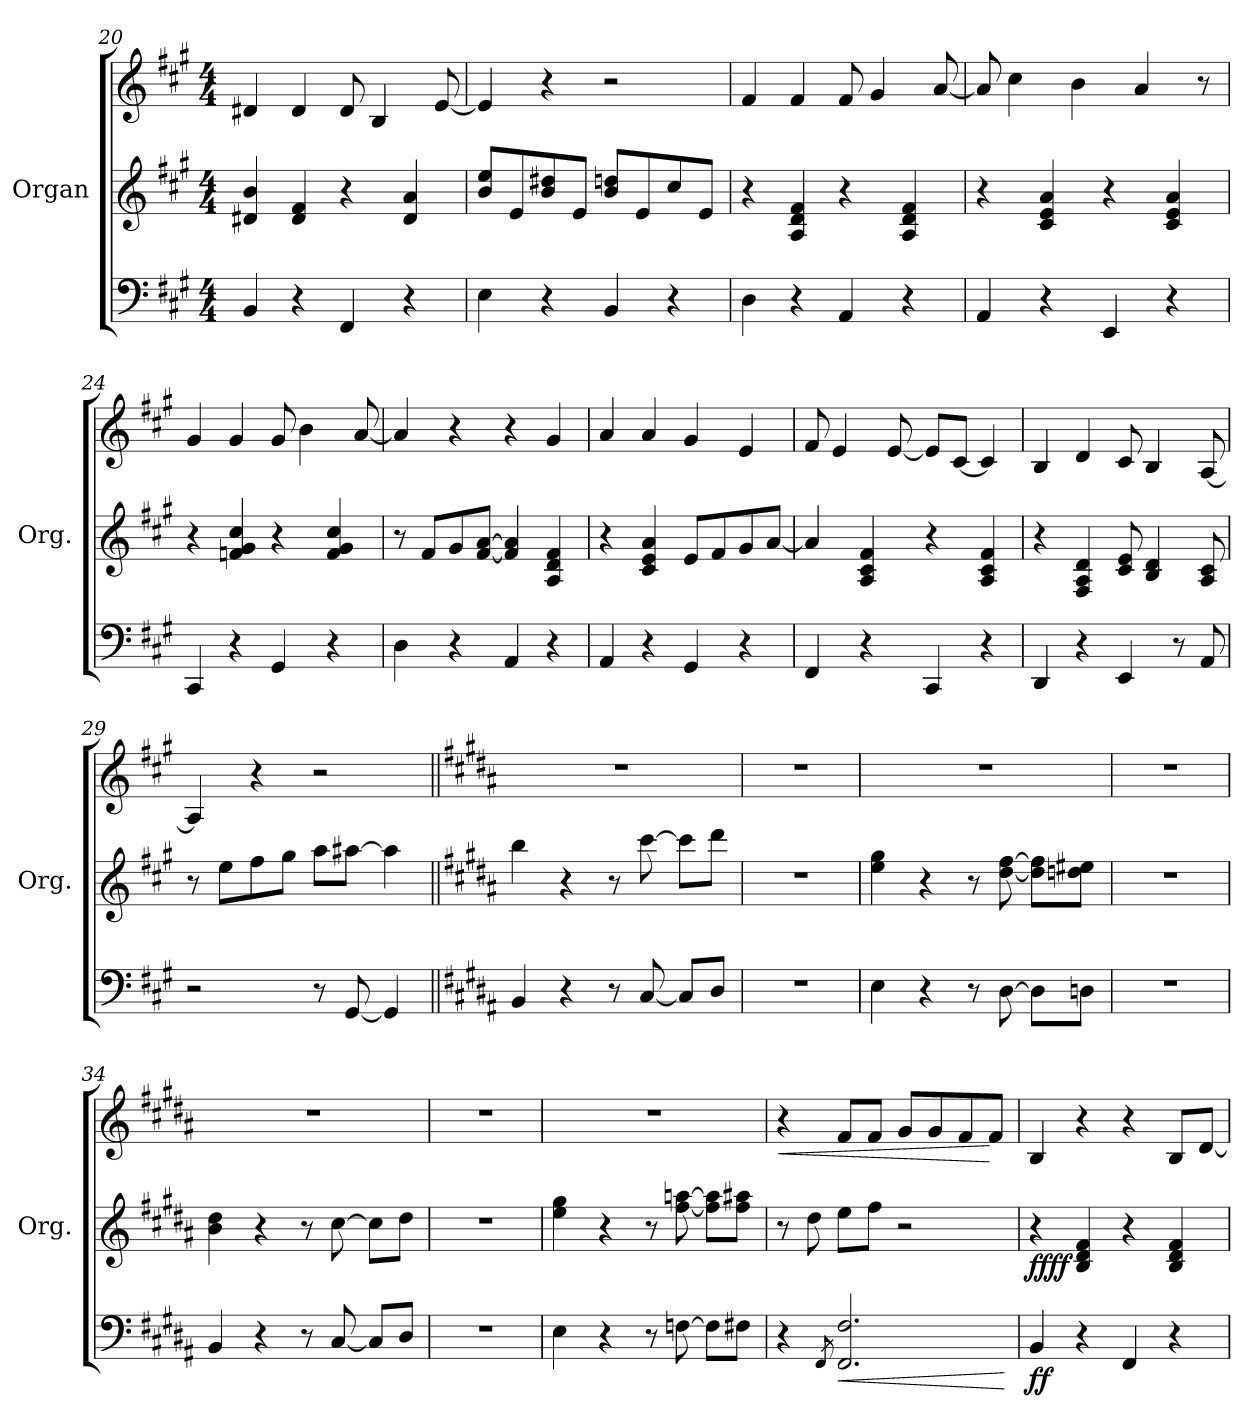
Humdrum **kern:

**kern	**dynam	**kern	**kern	**dynam
*part2	*part2	*part1	*part1	*part1
*staff3	*staff3	*staff2	*staff1	*staff1/2
*	*	*I"Organ	*	*
*	*	*I'Org.	*	*
*clefF4	*	*clefG2	*clefG2	*
*k[f#c#g#]	*	*k[f#c#g#]	*k[f#c#g#]	*
*A:	*	*A:	*A:	*
*M4/4	*	*M4/4	*M4/4	*
=20	=20	=20	=20	=20
4BB/	.	4d#X/ 4b/	4d#X/	.
4r	.	4d#/ 4f#/	4d#/	.
4FF#/	.	4r	8d#/	.
.	.	.	4B/	.
4r	.	4d#/ 4a/	.	.
.	.	.	[8e/	.
=21	=21	=21	=21	=21
4E\	.	8b/ 8ee/L	4e/]	.
.	.	8e/	.	.
4r	.	8b/ 8dd#X/	4r	.
.	.	8e/J	.	.
4BB/	.	8b/ 8ddn/L	2r	.
.	.	8e/	.	.
4r	.	8cc#/	.	.
.	.	8e/J	.	.
=22	=22	=22	=22	=22
4D\	.	4r	4f#/	.
4r	.	4A/ 4d/ 4f#/	4f#/	.
4AA/	.	4r	8f#/	.
.	.	.	4g#/	.
4r	.	4A/ 4d/ 4f#/	.	.
.	.	.	[8a/	.
!!LO:PB:g=z
=23	=23	=23	=23	=23
4AA/	.	4r	8a/]	.
.	.	.	4cc#\	.
4r	.	4c#/ 4e/ 4a/	.	.
.	.	.	4b\	.
4EE/	.	4r	.	.
.	.	.	4a/	.
4r	.	4c#/ 4e/ 4a/	.	.
.	.	.	8r	.
=24	=24	=24	=24	=24
4CC#/	.	4r	4g#/	.
4r	.	4fn/ 4g#/ 4cc#/	4g#/	.
4GG#/	.	4r	8g#/	.
.	.	.	4b\	.
4r	.	4f/ 4g#/ 4cc#/	.	.
.	.	.	[8a/	.
=25	=25	=25	=25	=25
4D\	.	8r	4a/]	.
.	.	8f#/L	.	.
4r	.	8g#/	4r	.
.	.	[8f#/ [8a/J	.	.
4AA/	.	4f#/] 4a/]	4r	.
4r	.	4A/ 4d/ 4f#/	4g#/	.
=26	=26	=26	=26	=26
4AA/	.	4r	4a/	.
4r	.	4c#/ 4e/ 4a/	4a/	.
4GG#/	.	8e/L	4g#/	.
.	.	8f#/	.	.
4r	.	8g#/	4e/	.
.	.	[8a/J	.	.
=27	=27	=27	=27	=27
4FF#/	.	4a/]	8f#/	.
.	.	.	4e/	.
4r	.	4A/ 4c#/ 4f#/	.	.
.	.	.	[8e/	.
4CC#/	.	4r	8e/L]	.
.	.	.	[8c#/J	.
4r	.	4A/ 4c#/ 4f#/	4c#/]	.
=28	=28	=28	=28	=28
4DD/	.	4r	4B/	.
4r	.	4F#/ 4A/ 4d/	4d/	.
4EE/	.	8c#/ 8e/	8c#/	.
.	.	4B/ 4d/	4B/	.
8r	.	.	.	.
8AA/	.	8A/ 8c#/	[8A/	.
=29	=29	=29	=29	=29
2r	.	8r	4A/]	.
.	.	8ee\L	.	.
.	.	8ff#\	4r	.
.	.	8gg#\J	.	.
8r	.	8aa\L	2r	.
[8GG#/	.	[8aa#X\J	.	.
4GG#/]	.	4aa#\]	.	.
!!LO:LB:g=z
=30||	=30||	=30||	=30||	=30||
*k[f#c#g#d#a#]	*	*k[f#c#g#d#a#]	*k[f#c#g#d#a#]	*
*B:	*	*B:	*B:	*
4BB/	.	4bb\	1r	.
4r	.	4r	.	.
8r	.	8r	.	.
[8C#/	.	[8ccc#\	.	.
8C#/L]	.	8ccc#\L]	.	.
8D#/J	.	8ddd#\J	.	.
=31	=31	=31	=31	=31
1r	.	1r	1r	.
=32	=32	=32	=32	=32
4E\	.	4ee\ 4gg#\	1r	.
4r	.	4r	.	.
8r	.	8r	.	.
[8D#\	.	[8dd#\ [8ff#\	.	.
8D#\L]	.	8dd#\] 8ff#\]L	.	.
8Dn\J	.	8ddn\ 8ee#X\J	.	.
=33	=33	=33	=33	=33
1r	.	1r	1r	.
=34	=34	=34	=34	=34
4BB/	.	4b\ 4dd#\	1r	.
4r	.	4r	.	.
8r	.	8r	.	.
[8C#/	.	[8cc#\	.	.
8C#/L]	.	8cc#\L]	.	.
8D#/J	.	8dd#\J	.	.
=35	=35	=35	=35	=35
1r	.	1r	1r	.
=36	=36	=36	=36	=36
4E\	.	4ee\ 4gg#\	1r	.
4r	.	4r	.	.
8r	.	8r	.	.
[8Fn\	.	[8ff#\ [8aan\	.	.
8F\L]	.	8ff#\] 8aa\]L	.	.
8F#X\J	.	8ff#\ 8aa#X\J	.	.
!!LO:LB:g=z
=37	=37	=37	=37	=37
!	!	!	!	!LO:HP:b
4r	.	8r	4r	<
.	.	8dd#\	.	.
8qFF#/	.	.	.	.
!	!LO:HP:b	!	!	!
2.FF#/ 2.F#/	<	8ee\L	8f#/L	.
.	.	8ff#\J	8f#/J	.
.	.	2r	8g#/L	.
.	.	.	8g#/	.
.	.	.	8f#/	.
.	.	.	8f#/J	[
.	[	.	.	.
=38	=38	=38	=38	=38
!	!LO:DY:b	!	!	!LO:DY:b=2
!	!	!	!	!LO:DY:n=1:b
4BB/	ff	4r	4B/	ff ff
4r	.	4B/ 4d#/ 4f#/	4r	.
4FF#/	.	4r	4r	.
4r	.	4B/ 4d#/ 4f#/	8B/L	.
.	.	.	[8d#/J	.
=	=	=	=	=
*-	*-	*-	*-	*-
